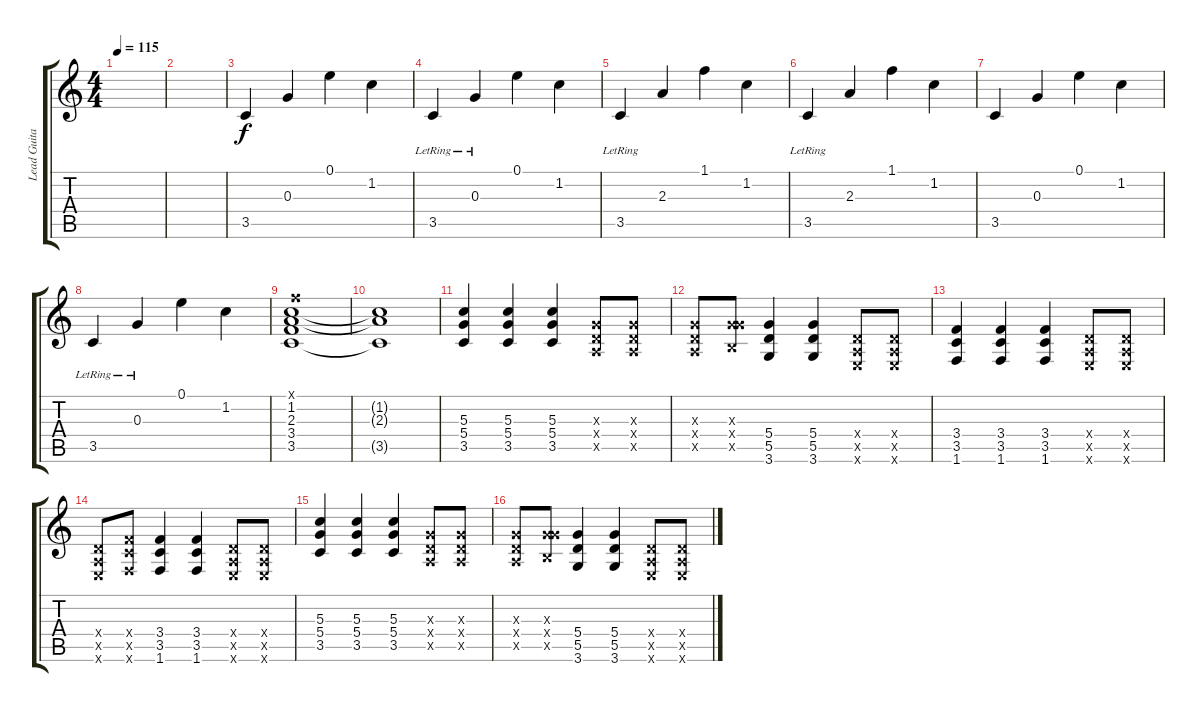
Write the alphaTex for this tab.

\track ("Lead Guitar" "Lead Guita") {instrument overdrivenguitar}
\staff {score tabs}
\tuning (E4 B3 G3 D3 A2 E2) {hide}
\ts (4 4)
\tempo 115
\clef g2
\ks c
|
|
3.5.4{volume 16 instrument acousticguitarsteel} 0.3.4 0.1.4 1.2.4 |
3.5{lr}.4 0.3{lr}.4 0.1.4 1.2.4 |
3.5{lr}.4 2.3.4 1.1.4 1.2.4 |
3.5{lr}.4 2.3.4 1.1.4 1.2.4 |
3.5.4{instrument acousticguitarsteel} 0.3.4 0.1.4 1.2.4 |
3.5{lr}.4 0.3{lr}.4 0.1.4 1.2.4 |
(1.1{x} 1.2 2.3 3.4 3.5).1 |
(1.2{t} 2.3{t} 3.5{t}).1 |
(5.3 5.4 3.5).4{instrument overdrivenguitar} (5.3 5.4 3.5).4 (5.3 5.4 3.5).4 (0.3{x} 0.4{x} 0.5{x}).8 (0.3{x} 0.4{x} 0.5{x}).8 |
(0.3{x} 0.4{x} 0.5{x}).8 (0.3{x} 5.4{x} 2.5{x}).8 (5.4 5.5 3.6).4 (5.4 5.5 3.6).4 (0.4{x} 0.5{x} 0.6{x}).8 (0.4{x} 0.5{x} 0.6{x}).8 |
(3.4 3.5 1.6).4 (3.4 3.5 1.6).4 (3.4 3.5 1.6).4 (0.4{x} 0.5{x} 0.6{x}).8 (0.4{x} 0.5{x} 0.6{x}).8 |
(0.4{x} 0.5{x} 0.6{x}).8 (3.4{x} 3.5{x} 1.6{x}).8 (3.4 3.5 1.6).4 (3.4 3.5 1.6).4 (0.4{x} 0.5{x} 0.6{x}).8 (0.4{x} 0.5{x} 0.6{x}).8 |
(5.3 5.4 3.5).4 (5.3 5.4 3.5).4 (5.3 5.4 3.5).4 (0.3{x} 0.4{x} 0.5{x}).8 (0.3{x} 0.4{x} 0.5{x}).8 |
(0.3{x} 0.4{x} 0.5{x}).8 (0.3{x} 5.4{x} 2.5{x}).8 (5.4 5.5 3.6).4 (5.4 5.5 3.6).4 (0.4{x} 0.5{x} 0.6{x}).8 (0.4{x} 0.5{x} 0.6{x}).8
